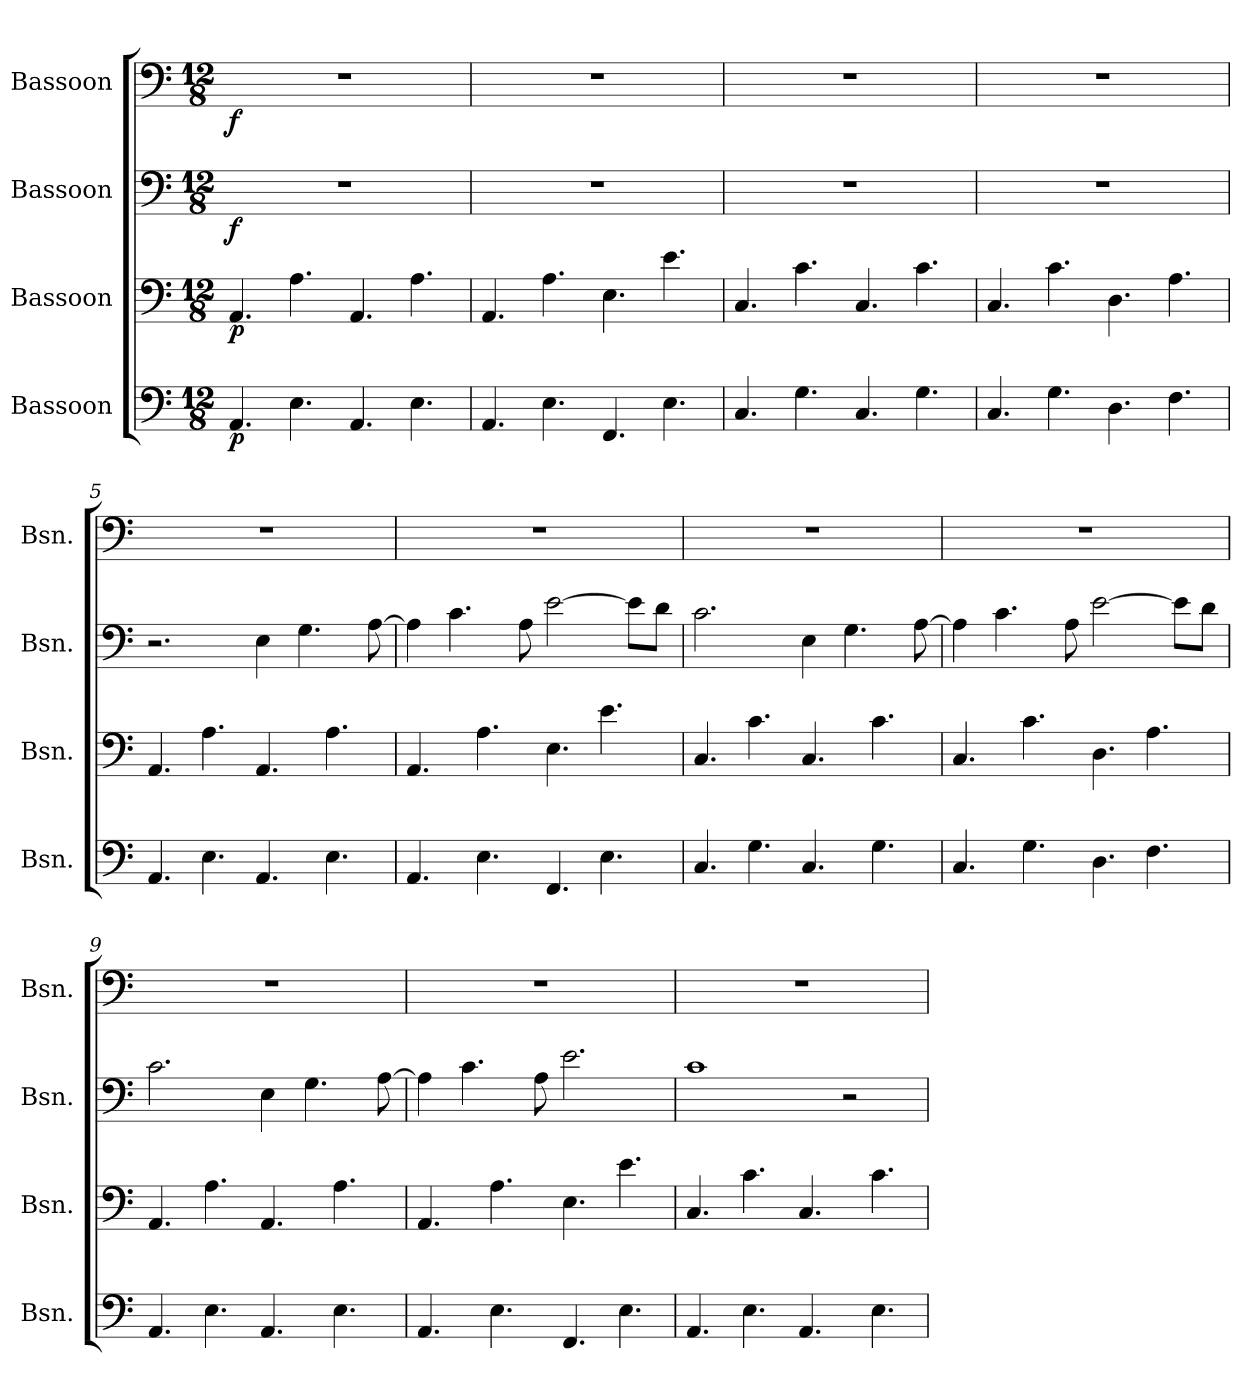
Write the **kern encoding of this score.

**kern	**dynam	**kern	**dynam	**kern	**dynam	**kern	**dynam
*part4	*part4	*part3	*part3	*part2	*part2	*part1	*part1
*staff4	*staff4	*staff3	*staff3	*staff2	*staff2	*staff1	*staff1
*I"Bassoon	*	*I"Bassoon	*	*I"Bassoon	*	*I"Bassoon	*
*I'Bsn.	*	*I'Bsn.	*	*I'Bsn.	*	*I'Bsn.	*
*clefF4	*	*clefF4	*	*clefF4	*	*clefF4	*
*k[]	*	*k[]	*	*k[]	*	*k[]	*
*M12/8	*	*M12/8	*	*M12/8	*	*M12/8	*
*MM249	*	*MM249	*	*MM249	*	*MM249	*
=1	=1	=1	=1	=1	=1	=1	=1
!	!LO:DY:b	!	!LO:DY:b	!	!LO:DY:b	!	!LO:DY:b
4.AA/	p	4.AA/	p	1.r	f	1.r	f
4.E\	.	4.A\	.	.	.	.	.
4.AA/	.	4.AA/	.	.	.	.	.
4.E\	.	4.A\	.	.	.	.	.
=2	=2	=2	=2	=2	=2	=2	=2
4.AA/	.	4.AA/	.	1.r	.	1.r	.
4.E\	.	4.A\	.	.	.	.	.
4.FF/	.	4.E\	.	.	.	.	.
4.E\	.	4.e\	.	.	.	.	.
=3	=3	=3	=3	=3	=3	=3	=3
4.C/	.	4.C/	.	1.r	.	1.r	.
4.G\	.	4.c\	.	.	.	.	.
4.C/	.	4.C/	.	.	.	.	.
4.G\	.	4.c\	.	.	.	.	.
=4	=4	=4	=4	=4	=4	=4	=4
4.C/	.	4.C/	.	1.r	.	1.r	.
4.G\	.	4.c\	.	.	.	.	.
4.D\	.	4.D\	.	.	.	.	.
4.F\	.	4.A\	.	.	.	.	.
=5	=5	=5	=5	=5	=5	=5	=5
4.AA/	.	4.AA/	.	2.r	.	1.r	.
4.E\	.	4.A\	.	.	.	.	.
4.AA/	.	4.AA/	.	4E\	.	.	.
.	.	.	.	4.G\	.	.	.
4.E\	.	4.A\	.	.	.	.	.
.	.	.	.	[8A\	.	.	.
!!LO:LB:g=z
=6	=6	=6	=6	=6	=6	=6	=6
4.AA/	.	4.AA/	.	4A\]	.	1.r	.
.	.	.	.	4.c\	.	.	.
4.E\	.	4.A\	.	.	.	.	.
.	.	.	.	8A\	.	.	.
4.FF/	.	4.E\	.	[2e\	.	.	.
4.E\	.	4.e\	.	.	.	.	.
.	.	.	.	8e\L]	.	.	.
.	.	.	.	8d\J	.	.	.
=7	=7	=7	=7	=7	=7	=7	=7
4.C/	.	4.C/	.	2.c\	.	1.r	.
4.G\	.	4.c\	.	.	.	.	.
4.C/	.	4.C/	.	4E\	.	.	.
.	.	.	.	4.G\	.	.	.
4.G\	.	4.c\	.	.	.	.	.
.	.	.	.	[8A\	.	.	.
=8	=8	=8	=8	=8	=8	=8	=8
4.C/	.	4.C/	.	4A\]	.	1.r	.
.	.	.	.	4.c\	.	.	.
4.G\	.	4.c\	.	.	.	.	.
.	.	.	.	8A\	.	.	.
4.D\	.	4.D\	.	[2e\	.	.	.
4.F\	.	4.A\	.	.	.	.	.
.	.	.	.	8e\L]	.	.	.
.	.	.	.	8d\J	.	.	.
=9	=9	=9	=9	=9	=9	=9	=9
4.AA/	.	4.AA/	.	2.c\	.	1.r	.
4.E\	.	4.A\	.	.	.	.	.
4.AA/	.	4.AA/	.	4E\	.	.	.
.	.	.	.	4.G\	.	.	.
4.E\	.	4.A\	.	.	.	.	.
.	.	.	.	[8A\	.	.	.
=10	=10	=10	=10	=10	=10	=10	=10
4.AA/	.	4.AA/	.	4A\]	.	1.r	.
.	.	.	.	4.c\	.	.	.
4.E\	.	4.A\	.	.	.	.	.
.	.	.	.	8A\	.	.	.
4.FF/	.	4.E\	.	2.e\	.	.	.
4.E\	.	4.e\	.	.	.	.	.
=11	=11	=11	=11	=11	=11	=11	=11
4.AA/	.	4.C/	.	1c	.	1.r	.
4.E\	.	4.c\	.	.	.	.	.
4.AA/	.	4.C/	.	.	.	.	.
.	.	.	.	2r	.	.	.
4.E\	.	4.c\	.	.	.	.	.
=	=	=	=	=	=	=	=
*-	*-	*-	*-	*-	*-	*-	*-
